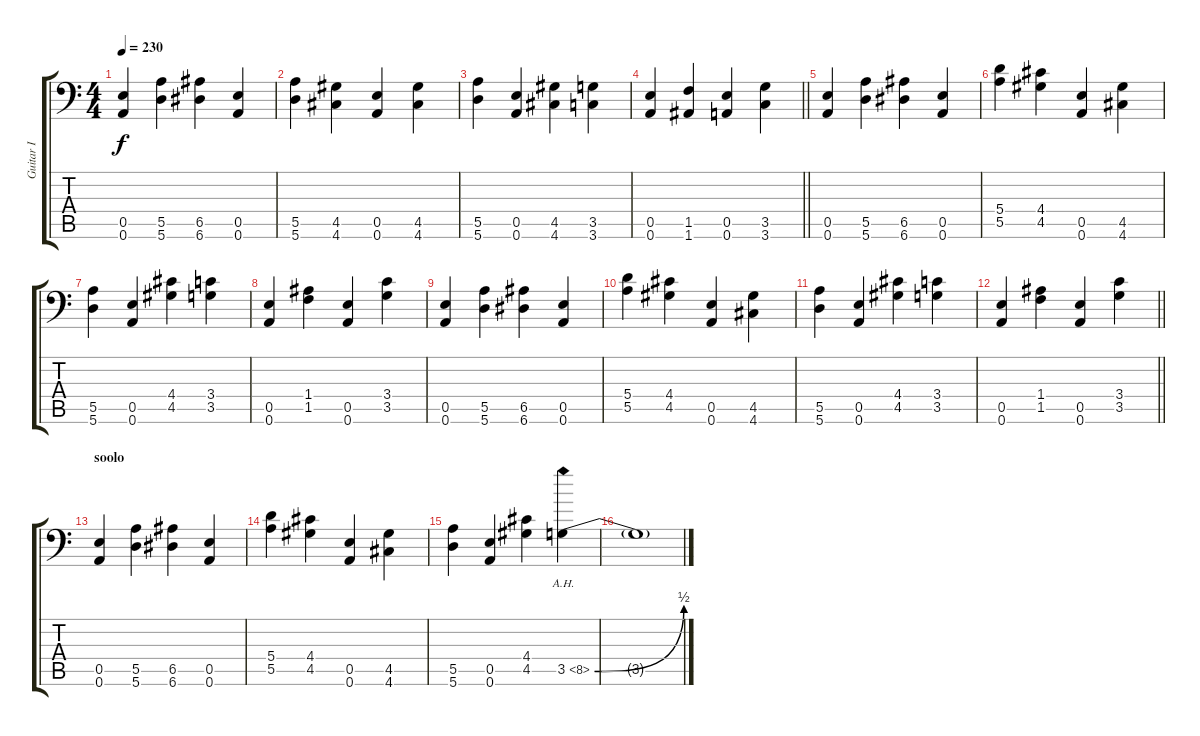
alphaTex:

\track ("Guitar I" "Guitar I") {instrument distortionguitar}
\staff {score tabs}
\tuning (B3 Gb3 D3 A2 E2 A1) {hide}
\ts (4 4)
\tempo 230
\clef f4
\ks c
(0.5 0.6).4{dy f} (5.5 5.6).4 (6.5 6.6).4 (0.5 0.6).4 |
(5.5 5.6).4 (4.5 4.6).4 (0.5 0.6).4 (4.5 4.6).4 |
(5.5 5.6).4 (0.5 0.6).4 (4.5 4.6).4 (3.5 3.6).4 |
\barLineRight lightlight
(0.5 0.6).4 (1.5 1.6).4 (0.5 0.6).4 (3.5 3.6).4 |
\section ("" "")
(0.5 0.6).4 (5.5 5.6).4 (6.5 6.6).4 (0.5 0.6).4 |
(5.4 5.5).4 (4.4 4.5).4 (0.5 0.6).4 (4.5 4.6).4 |
(5.5 5.6).4 (0.5 0.6).4 (4.4 4.5).4 (3.4 3.5).4 |
(0.5 0.6).4 (1.4 1.5).4 (0.5 0.6).4 (3.4 3.5).4 |
(0.5 0.6).4 (5.5 5.6).4 (6.5 6.6).4 (0.5 0.6).4 |
(5.4 5.5).4 (4.4 4.5).4 (0.5 0.6).4 (4.5 4.6).4 |
(5.5 5.6).4 (0.5 0.6).4 (4.4 4.5).4 (3.4 3.5).4 |
\barLineRight lightlight
(0.5 0.6).4 (1.4 1.5).4 (0.5 0.6).4 (3.4 3.5).4 |
\section ("" "soolo")
(0.5 0.6).4 (5.5 5.6).4 (6.5 6.6).4 (0.5 0.6).4 |
(5.4 5.5).4 (4.4 4.5).4 (0.5 0.6).4 (4.5 4.6).4 |
(5.5 5.6).4 (0.5 0.6).4 (4.4 4.5).4 3.5{be (bend 0 0 60 2) ah 5}.4 |
3.5{t}.1
